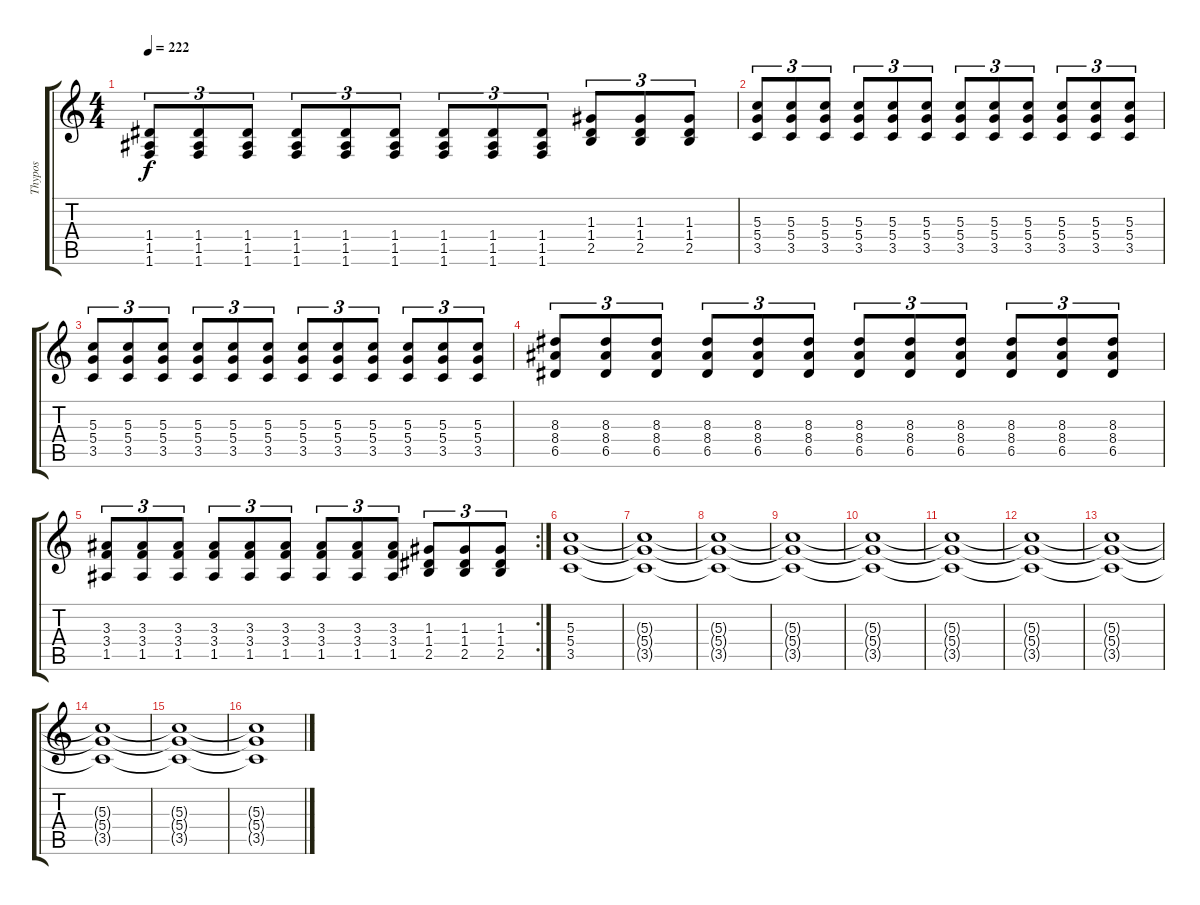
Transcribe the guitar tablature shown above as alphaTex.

\track ("Thypos" "Thypos") {instrument distortionguitar}
\staff {score tabs}
\tuning (E4 B3 G3 D3 A2 E2) {hide}
\ts (4 4)
\tempo 222
\clef g2
\ks c
(1.4 1.5 1.6).8{tu (3 2) dy f} (1.4 1.5 1.6).8{tu (3 2)} (1.4 1.5 1.6).8{tu (3 2)} (1.4 1.5 1.6).8{tu (3 2)} (1.4 1.5 1.6).8{tu (3 2)} (1.4 1.5 1.6).8{tu (3 2)} (1.4 1.5 1.6).8{tu (3 2)} (1.4 1.5 1.6).8{tu (3 2)} (1.4 1.5 1.6).8{tu (3 2)} (1.3 1.4 2.5).8{tu (3 2)} (1.3 1.4 2.5).8{tu (3 2)} (1.3 1.4 2.5).8{tu (3 2)} |
(5.3 5.4 3.5).8{tu (3 2)} (5.3 5.4 3.5).8{tu (3 2)} (5.3 5.4 3.5).8{tu (3 2)} (5.3 5.4 3.5).8{tu (3 2)} (5.3 5.4 3.5).8{tu (3 2)} (5.3 5.4 3.5).8{tu (3 2)} (5.3 5.4 3.5).8{tu (3 2)} (5.3 5.4 3.5).8{tu (3 2)} (5.3 5.4 3.5).8{tu (3 2)} (5.3 5.4 3.5).8{tu (3 2)} (5.3 5.4 3.5).8{tu (3 2)} (5.3 5.4 3.5).8{tu (3 2)} |
(5.3 5.4 3.5).8{tu (3 2)} (5.3 5.4 3.5).8{tu (3 2)} (5.3 5.4 3.5).8{tu (3 2)} (5.3 5.4 3.5).8{tu (3 2)} (5.3 5.4 3.5).8{tu (3 2)} (5.3 5.4 3.5).8{tu (3 2)} (5.3 5.4 3.5).8{tu (3 2)} (5.3 5.4 3.5).8{tu (3 2)} (5.3 5.4 3.5).8{tu (3 2)} (5.3 5.4 3.5).8{tu (3 2)} (5.3 5.4 3.5).8{tu (3 2)} (5.3 5.4 3.5).8{tu (3 2)} |
(8.3 8.4 6.5).8{tu (3 2)} (8.3 8.4 6.5).8{tu (3 2)} (8.3 8.4 6.5).8{tu (3 2)} (8.3 8.4 6.5).8{tu (3 2)} (8.3 8.4 6.5).8{tu (3 2)} (8.3 8.4 6.5).8{tu (3 2)} (8.3 8.4 6.5).8{tu (3 2)} (8.3 8.4 6.5).8{tu (3 2)} (8.3 8.4 6.5).8{tu (3 2)} (8.3 8.4 6.5).8{tu (3 2)} (8.3 8.4 6.5).8{tu (3 2)} (8.3 8.4 6.5).8{tu (3 2)} |
\rc 2
(3.3 3.4 1.5).8{tu (3 2)} (3.3 3.4 1.5).8{tu (3 2)} (3.3 3.4 1.5).8{tu (3 2)} (3.3 3.4 1.5).8{tu (3 2)} (3.3 3.4 1.5).8{tu (3 2)} (3.3 3.4 1.5).8{tu (3 2)} (3.3 3.4 1.5).8{tu (3 2)} (3.3 3.4 1.5).8{tu (3 2)} (3.3 3.4 1.5).8{tu (3 2)} (1.3 1.4 2.5).8{tu (3 2)} (1.3 1.4 2.5).8{tu (3 2)} (1.3 1.4 2.5).8{tu (3 2)} |
(5.3 5.4 3.5).1 |
(5.3{t} 5.4{t} 3.5{t}).1 |
(5.3{t} 5.4{t} 3.5{t}).1 |
(5.3{t} 5.4{t} 3.5{t}).1 |
(5.3{t} 5.4{t} 3.5{t}).1{volume 15} |
(5.3{t} 5.4{t} 3.5{t}).1 |
(5.3{t} 5.4{t} 3.5{t}).1{volume 14} |
(5.3{t} 5.4{t} 3.5{t}).1 |
(5.3{t} 5.4{t} 3.5{t}).1{volume 13} |
(5.3{t} 5.4{t} 3.5{t}).1 |
(5.3{t} 5.4{t} 3.5{t}).1{volume 12}
